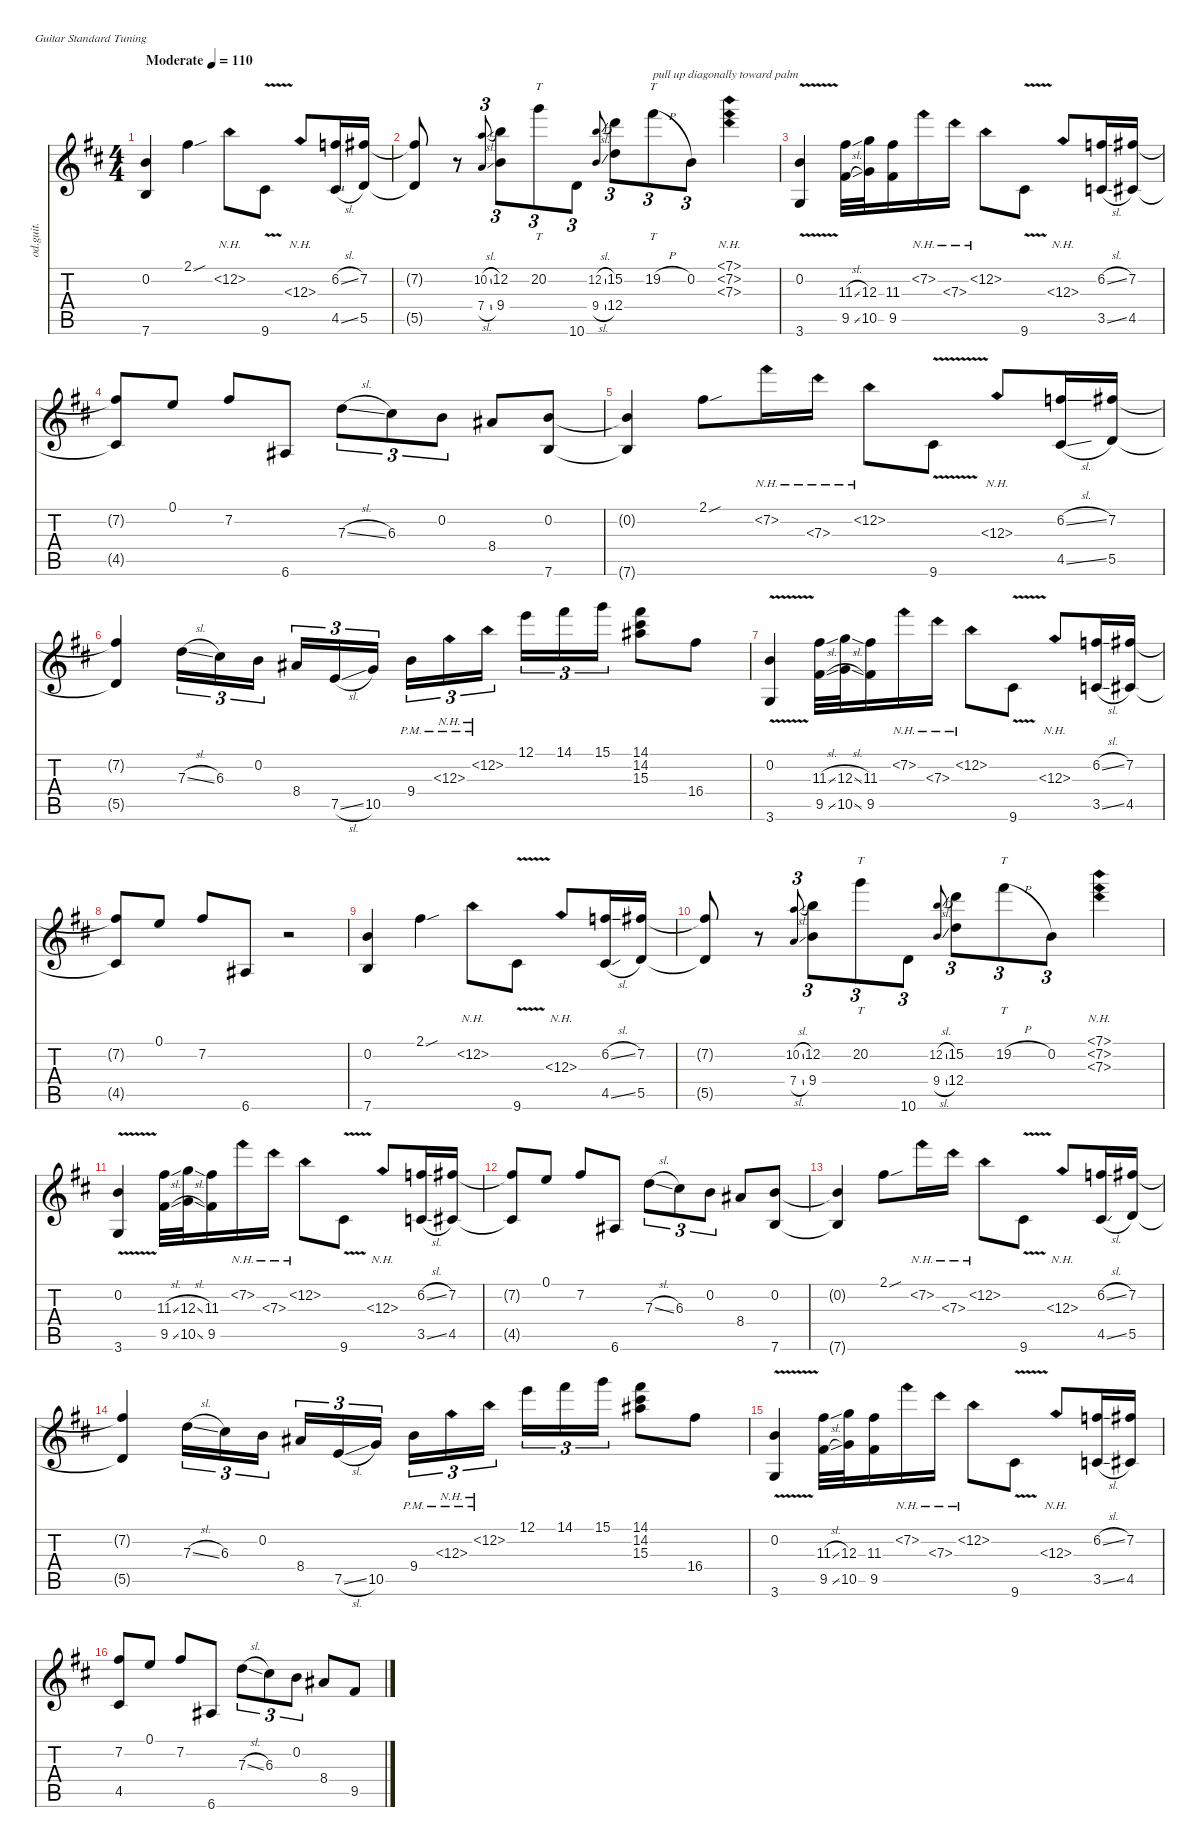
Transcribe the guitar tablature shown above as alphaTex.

\defaultSystemsLayout 4
\hideDynamics
\bracketExtendMode nobrackets
\track ("Track 1" "od.guit.") {instrument overdrivenguitar}
\staff {score tabs}
\tuning (E4 B3 G3 D3 A2 E2)
\ts (4 4)
\beaming (8 2 2 2 2)
\tempo (110 "Moderate")
\clef g2
\ks bminor
(0.2{acc forcenatural} 7.6{acc forcenatural}).4{dy f instrument overdrivenguitar beam Up} 2.1{sou acc #}.4{beam Down} 12.2{nh acc forcenatural}.8{beam Down} 9.6{v acc #}.8{beam Down} 12.3{nh acc forcenatural}.8{beam Up} (6.2{sl acc forcenatural} 4.5{sl acc #}).16{beam Up} (7.2{acc #} 5.5{acc forcenatural}).16{beam Up} |
(7.2{t acc #} 5.5{t acc forcenatural}).8{beam Up} r.8{beam Down} (7.4{sl acc forcenatural} 10.2{sl acc forcenatural}).8{tu (3 2) gr onbeat beam Up} (9.4{acc forcenatural} 12.2{acc forcenatural}).8{tu (3 2) beam Down} 20.2{acc forcenatural}.8{tt tu (3 2) beam Down} 10.6{acc forcenatural}.8{tu (3 2) beam Down} (9.4{sl acc forcenatural} 12.2{sl acc forcenatural}).8{tu (3 2) gr onbeat beam Up} (12.4{acc forcenatural} 15.2{acc forcenatural}).8{tu (3 2) beam Down} 19.2{h acc #}.8{tt tu (3 2) txt "pull up diagonally toward palm" beam Down} 0.2{acc forcenatural}.8{tu (3 2) beam Down} (7.1{nh acc forcenatural} 7.2{nh acc #} 7.3{nh acc forcenatural}).4{beam Down} |
(3.6{v acc forcenatural} 0.2{acc forcenatural}).4{beam Up} (11.3{sl acc #} 9.5{sl acc #}).32{beam Down} (12.3{acc forcenatural} 10.5{acc forcenatural}).32{beam Down} (11.3{acc #} 9.5{acc #}).16{beam Down} 7.2{nh acc #}.16{beam Down} 7.3{nh acc forcenatural}.16{beam Down} 12.2{nh acc forcenatural}.8{beam Down} 9.6{v acc #}.8{beam Down} 12.3{nh acc forcenatural}.8{beam Up} (6.2{sl acc forcenatural} 3.5{sl acc forcenatural}).16{beam Up} (7.2{acc #} 4.5{acc #}).16{beam Up} |
(7.2{t acc #} 4.5{t acc #}).8{beam Up} 0.1{acc forcenatural}.8{beam Up} 7.2{acc #}.8{beam Up} 6.6{acc #}.8{beam Up} 7.3{sl acc forcenatural}.8{tu (3 2) beam Down} 6.3{acc #}.8{tu (3 2) beam Down} 0.2{acc forcenatural}.8{tu (3 2) beam Down} 8.4{acc #}.8{beam Up} (0.2{acc forcenatural} 7.6{acc forcenatural}).8{beam Up} |
(0.2{t acc forcenatural} 7.6{t acc forcenatural}).4{beam Up} 2.1{sou acc #}.8{beam Down} 7.2{nh acc #}.16{beam Down} 7.3{nh acc forcenatural}.16{beam Down} 12.2{nh acc forcenatural}.8{beam Down} 9.6{v acc #}.8{beam Down} 12.3{nh acc forcenatural}.8{beam Up} (6.2{sl acc forcenatural} 4.5{sl acc #}).16{beam Up} (7.2{acc #} 5.5{acc forcenatural}).16{beam Up} |
(7.2{t acc #} 5.5{t acc forcenatural}).4{beam Up} 7.3{sl acc forcenatural}.16{tu (3 2) beam Down} 6.3{acc #}.16{tu (3 2) beam Down} 0.2{acc forcenatural}.16{tu (3 2) beam Down} 8.4{acc #}.16{tu (3 2) beam Up} 7.5{sl acc forcenatural}.16{tu (3 2) beam Up} 10.5{acc forcenatural}.16{tu (3 2) beam Up} 9.4{pm acc forcenatural}.16{tu (3 2) beam Down} 12.3{nh pm acc forcenatural}.16{tu (3 2) beam Down} 12.2{nh pm acc forcenatural}.16{tu (3 2) beam Down} 12.1{acc forcenatural}.16{tu (3 2) beam Down} 14.1{acc #}.16{tu (3 2) beam Down} 15.1{acc forcenatural}.16{tu (3 2) beam Down} (14.1{acc #} 14.2{acc #} 15.3{acc #}).8{beam Down} 16.4{acc #}.8{beam Down} |
(3.6{v acc forcenatural} 0.2{acc forcenatural}).4{beam Up} (11.3{sl acc #} 9.5{sl acc #}).32{beam Down} (12.3{sl acc forcenatural} 10.5{sl acc forcenatural}).32{beam Down} (11.3{acc #} 9.5{acc #}).16{beam Down} 7.2{nh acc #}.16{beam Down} 7.3{nh acc forcenatural}.16{beam Down} 12.2{nh acc forcenatural}.8{beam Down} 9.6{v acc #}.8{beam Down} 12.3{nh acc forcenatural}.8{beam Up} (6.2{sl acc forcenatural} 3.5{sl acc forcenatural}).16{beam Up} (7.2{acc #} 4.5{acc #}).16{beam Up} |
(7.2{t acc #} 4.5{t acc #}).8{beam Up} 0.1{acc forcenatural}.8{beam Up} 7.2{acc #}.8{beam Up} 6.6{acc #}.8{beam Up} r.2{beam Down} |
(0.2{acc forcenatural} 7.6{acc forcenatural}).4{beam Up} 2.1{sou acc #}.4{beam Down} 12.2{nh acc forcenatural}.8{beam Down} 9.6{v acc #}.8{beam Down} 12.3{nh acc forcenatural}.8{beam Up} (6.2{sl acc forcenatural} 4.5{sl acc #}).16{beam Up} (7.2{acc #} 5.5{acc forcenatural}).16{beam Up} |
(7.2{t acc #} 5.5{t acc forcenatural}).8{beam Up} r.8{beam Down} (7.4{sl acc forcenatural} 10.2{sl acc forcenatural}).8{tu (3 2) gr onbeat beam Up} (9.4{acc forcenatural} 12.2{acc forcenatural}).8{tu (3 2) beam Down} 20.2{acc forcenatural}.8{tt tu (3 2) beam Down} 10.6{acc forcenatural}.8{tu (3 2) beam Down} (9.4{sl acc forcenatural} 12.2{sl acc forcenatural}).8{tu (3 2) gr onbeat beam Up} (12.4{acc forcenatural} 15.2{acc forcenatural}).8{tu (3 2) beam Down} 19.2{h acc #}.8{tt tu (3 2) beam Down} 0.2{acc forcenatural}.8{tu (3 2) beam Down} (7.1{nh acc forcenatural} 7.2{nh acc #} 7.3{nh acc forcenatural}).4{beam Down} |
(3.6{v acc forcenatural} 0.2{acc forcenatural}).4{beam Up} (11.3{sl acc #} 9.5{sl acc #}).32{beam Down} (12.3{sl acc forcenatural} 10.5{sl acc forcenatural}).32{beam Down} (11.3{acc #} 9.5{acc #}).16{beam Down} 7.2{nh acc #}.16{beam Down} 7.3{nh acc forcenatural}.16{beam Down} 12.2{nh acc forcenatural}.8{beam Down} 9.6{v acc #}.8{beam Down} 12.3{nh acc forcenatural}.8{beam Up} (6.2{sl acc forcenatural} 3.5{sl acc forcenatural}).16{beam Up} (7.2{acc #} 4.5{acc #}).16{beam Up} |
(7.2{t acc #} 4.5{t acc #}).8{beam Up} 0.1{acc forcenatural}.8{beam Up} 7.2{acc #}.8{beam Up} 6.6{acc #}.8{beam Up} 7.3{sl acc forcenatural}.8{tu (3 2) beam Down} 6.3{acc #}.8{tu (3 2) beam Down} 0.2{acc forcenatural}.8{tu (3 2) beam Down} 8.4{acc #}.8{beam Up} (0.2{acc forcenatural} 7.6{acc forcenatural}).8{beam Up} |
(0.2{t acc forcenatural} 7.6{t acc forcenatural}).4{beam Up} 2.1{sou acc #}.8{beam Down} 7.2{nh acc #}.16{beam Down} 7.3{nh acc forcenatural}.16{beam Down} 12.2{nh acc forcenatural}.8{beam Down} 9.6{v acc #}.8{beam Down} 12.3{nh acc forcenatural}.8{beam Up} (6.2{sl acc forcenatural} 4.5{sl acc #}).16{beam Up} (7.2{acc #} 5.5{acc forcenatural}).16{beam Up} |
(7.2{t acc #} 5.5{t acc forcenatural}).4{beam Up} 7.3{sl acc forcenatural}.16{tu (3 2) beam Down} 6.3{acc #}.16{tu (3 2) beam Down} 0.2{acc forcenatural}.16{tu (3 2) beam Down} 8.4{acc #}.16{tu (3 2) beam Up} 7.5{sl acc forcenatural}.16{tu (3 2) beam Up} 10.5{acc forcenatural}.16{tu (3 2) beam Up} 9.4{pm acc forcenatural}.16{tu (3 2) beam Down} 12.3{nh pm acc forcenatural}.16{tu (3 2) beam Down} 12.2{nh pm acc forcenatural}.16{tu (3 2) beam Down} 12.1{acc forcenatural}.16{tu (3 2) beam Down} 14.1{acc #}.16{tu (3 2) beam Down} 15.1{acc forcenatural}.16{tu (3 2) beam Down} (14.1{acc #} 14.2{acc #} 15.3{acc #}).8{beam Down} 16.4{acc #}.8{beam Down} |
(3.6{v acc forcenatural} 0.2{acc forcenatural}).4{beam Up} (11.3{sl acc #} 9.5{sl acc #}).32{beam Down} (12.3{acc forcenatural} 10.5{acc forcenatural}).32{beam Down} (11.3{acc #} 9.5{acc #}).16{beam Down} 7.2{nh acc #}.16{beam Down} 7.3{nh acc forcenatural}.16{beam Down} 12.2{nh acc forcenatural}.8{beam Down} 9.6{v acc #}.8{beam Down} 12.3{nh acc forcenatural}.8{beam Up} (6.2{sl acc forcenatural} 3.5{sl acc forcenatural}).16{beam Up} (7.2{acc #} 4.5{acc #}).16{beam Up} |
(7.2{acc #} 4.5{acc #}).8{beam Up} 0.1{acc forcenatural}.8{beam Up} 7.2{acc #}.8{beam Up} 6.6{acc #}.8{beam Up} 7.3{sl acc forcenatural}.8{tu (3 2) beam Down} 6.3{acc #}.8{tu (3 2) beam Down} 0.2{acc forcenatural}.8{tu (3 2) beam Down} 8.4{acc #}.8{beam Up} 9.5{acc #}.8{beam Up}
